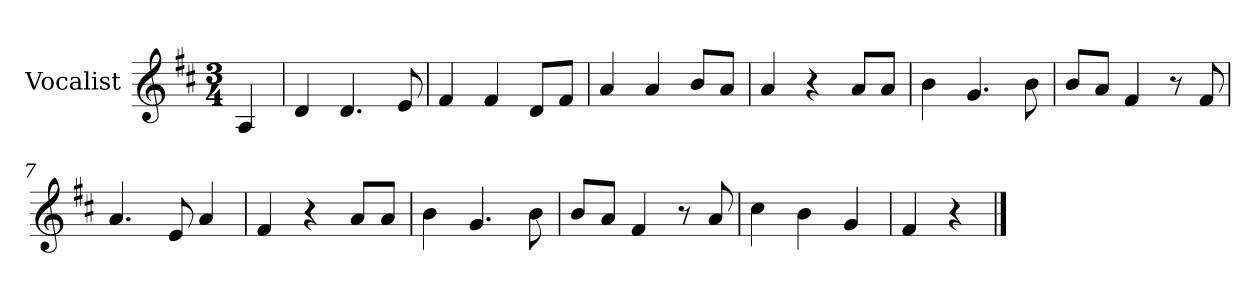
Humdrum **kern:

**kern
*part1
*staff1
*I"Vocalist
*k[f#c#]
*D:
*M3/4
=
4A
=1
4d
4.d
8e
=2
4f#
4f#
8dL
8f#J
=3
4a
4a
8bL
8aJ
=4
4a
4r
8aL
8aJ
=5
4b
4.g
8b
=6
8bL
8aJ
4f#
8r
8f#
=7
4.a
8e
4a
=8
4f#
4r
8aL
8aJ
=9
4b
4.g
8b
=10
8bL
8aJ
4f#
8r
8a
=11
4cc#
4b
4g
=12
4f#
4r
==
*-
